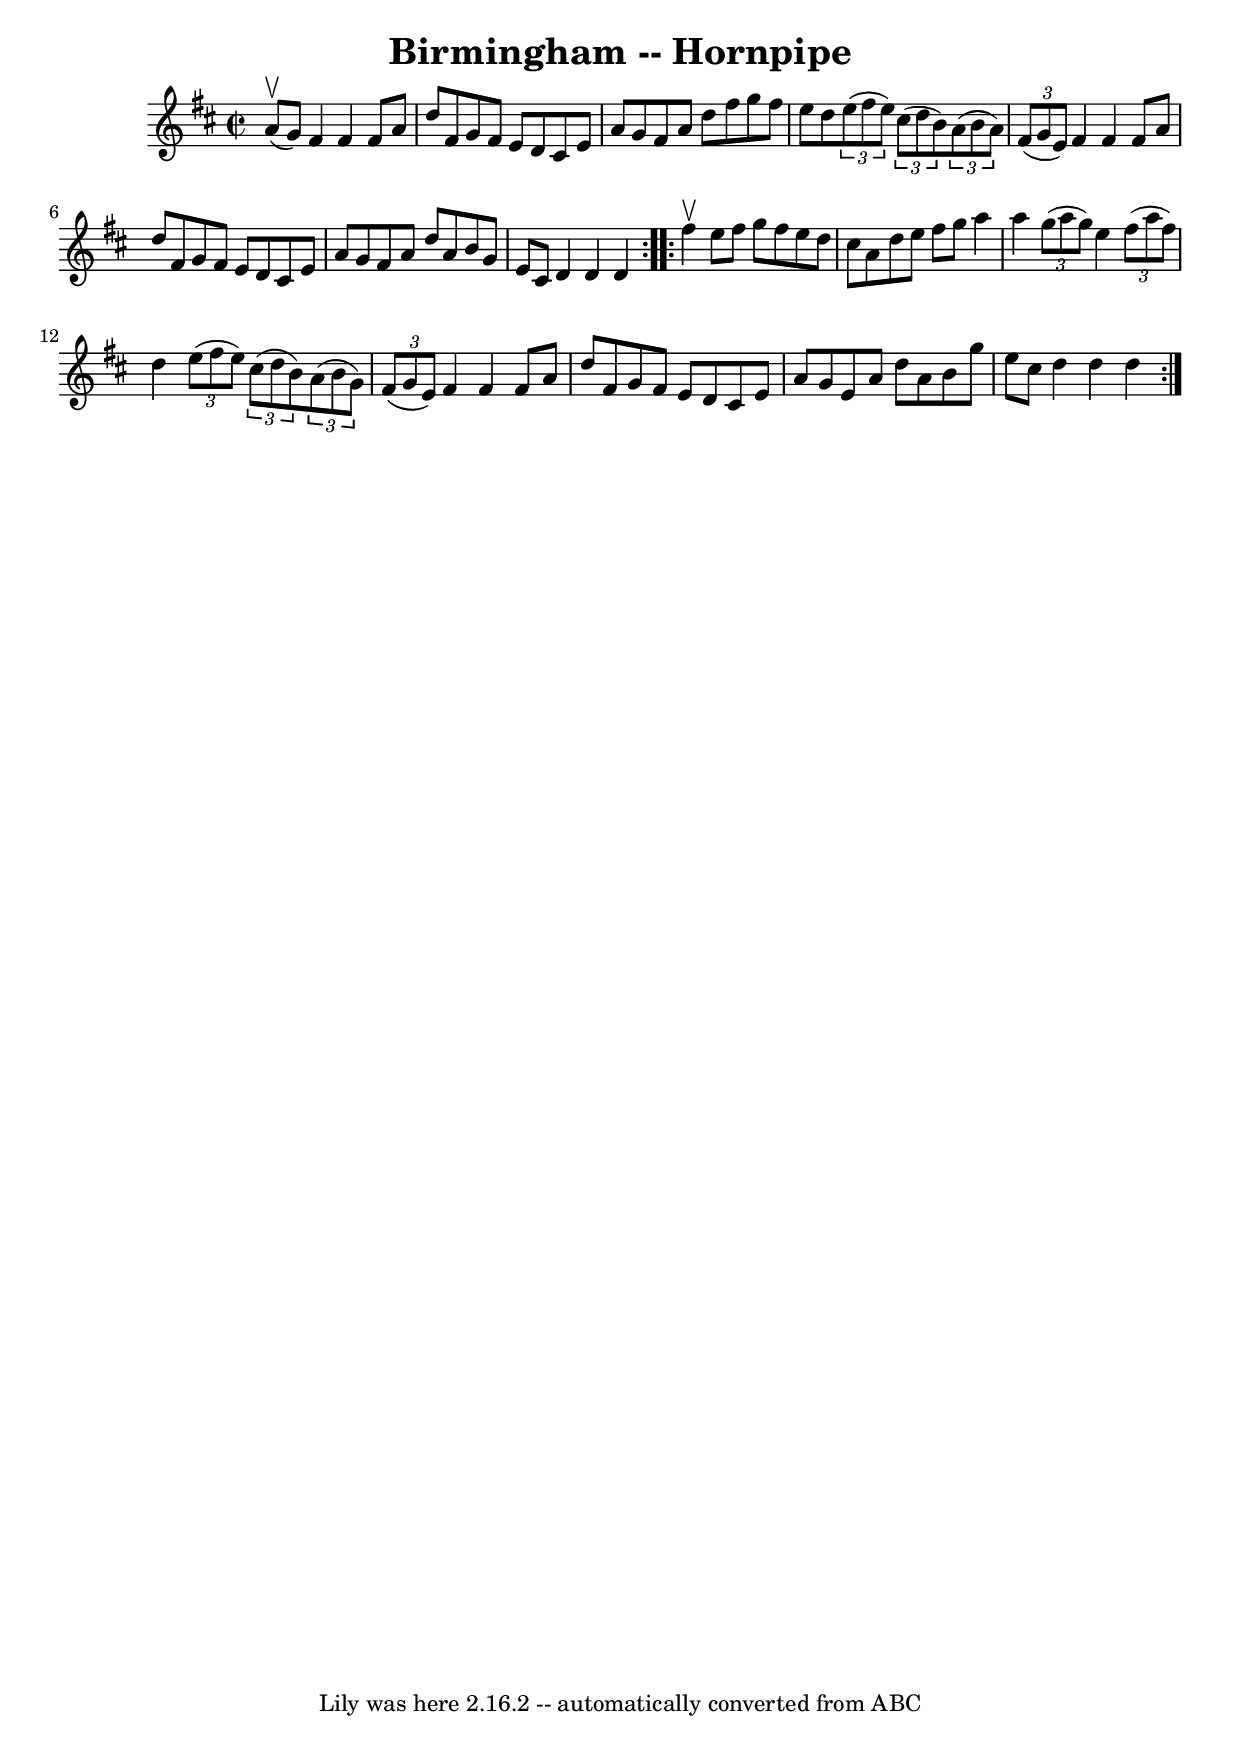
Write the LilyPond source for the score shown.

\version "2.16.2"
\include "Mammoth.ily"
\header {
  %% book = "Cole's 1000 Fiddle Tunes"
  crossRefNumber = "1"
  footnotes = ""
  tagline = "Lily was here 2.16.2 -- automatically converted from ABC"
  title = "Birmingham -- Hornpipe"

}
voicedefault =  {



  \repeat volta 2 {

    \override Staff.TimeSignature #'style = #'C
    \time 2/2 
    \key d \major     a'8 (^\upbow g'8)  |
    fis'4 fis'4        fis'8 a'8 d''8 fis'8   |
    g'8 fis'8 e'8 d'8 cis'8       e'8 a'8 g'8   |
    fis'8 a'8 d''8 fis''8 g''8         fis''8 e''8 d''8   |
    \times 2/3 { e''8 (fis''8 e''8) 
	       } 
    \times 2/3 { cis''8 (d''8 b'8) 
	       }   \times 2/3 { a'8 (b'8    
				a'8) 
			      }   \times 2/3 { fis'8 (g'8 e'8)  					     }  |
    fis'4         fis'4 fis'8 a'8 d''8 fis'8   |
    g'8 fis'8 e'8 d'8        cis'8 e'8 a'8 g'8   |
    fis'8 a'8 d''8 a'8 b'8         g'8 e'8 cis'8   |
    d'4 d'4 d'4  
  }     
  \repeat volta 2 {
         fis''4^\upbow  |
    e''8 fis''8 g''8 fis''8 e''8 d''8         cis''8 a'8   |
    d''8 e''8 fis''8 g''8 a''4 a''4   |
    \times 2/3 { g''8 (a''8 g''8) 
	       } e''4    \times 2/3 {  
		 fis''8 (a''8 fis''8)  	       } d''4   |
    \times 2/3 { e''8 (
		 fis''8 e''8) 
	       }   \times 2/3 { cis''8 (d''8 b'8) 
			      }   
    \times 2/3 { a'8 (b'8 g'8) 
	       }   \times 2/3 { fis'8 (g'8 e'8  
				)  			      }  |
    fis'4 fis'4 fis'8 a'8 d''8 fis'8  |
         g'8 fis'8 e'8 d'8 cis'8 e'8 a'8 g'8   |
    e'8 a'8      d''8 a'8 b'8 g''8 e''8 cis''8   |
    d''4 d''4    
    d''4  
  }   

}

\score{
  <<

    \context Staff="default"
    {
      \voicedefault 
      
    }

  >>
  \layout {
    
  }
  \midi {
  }

}
